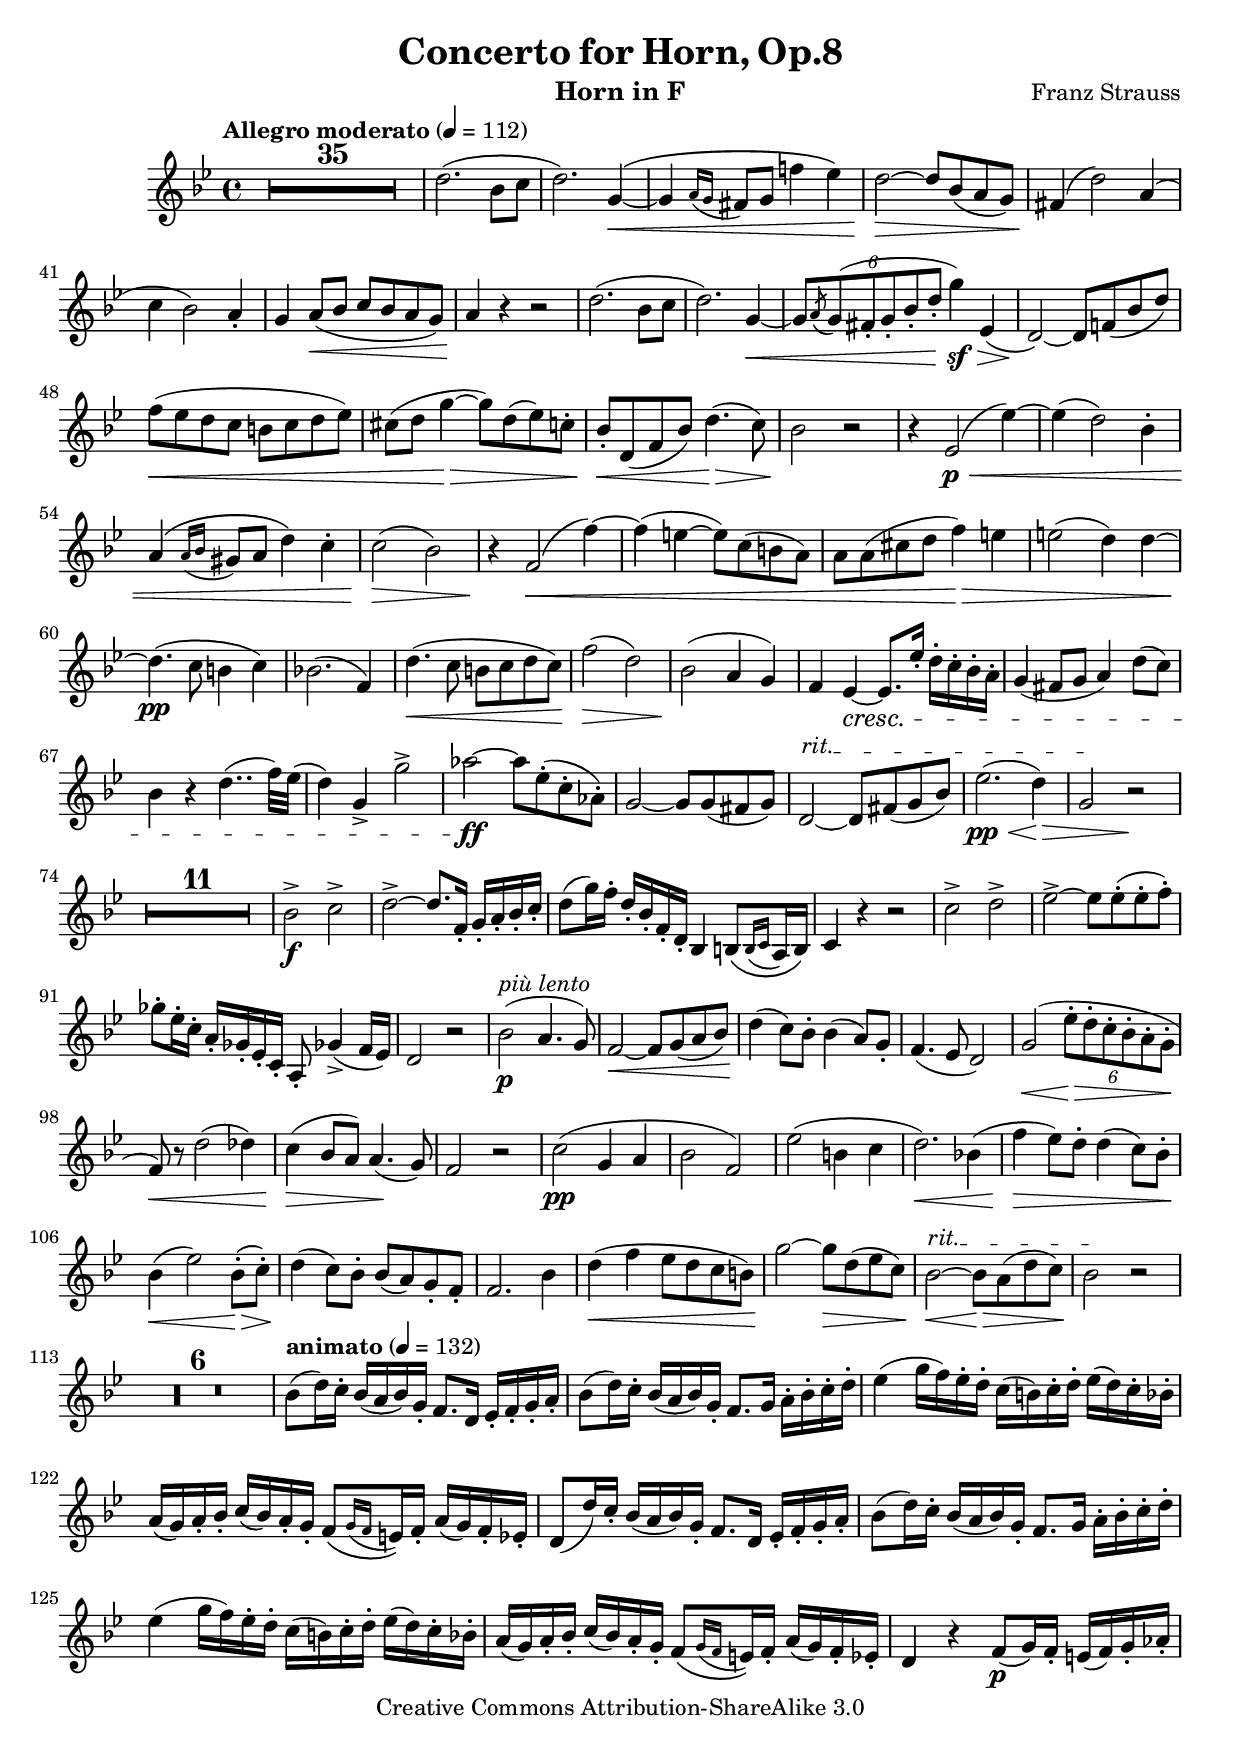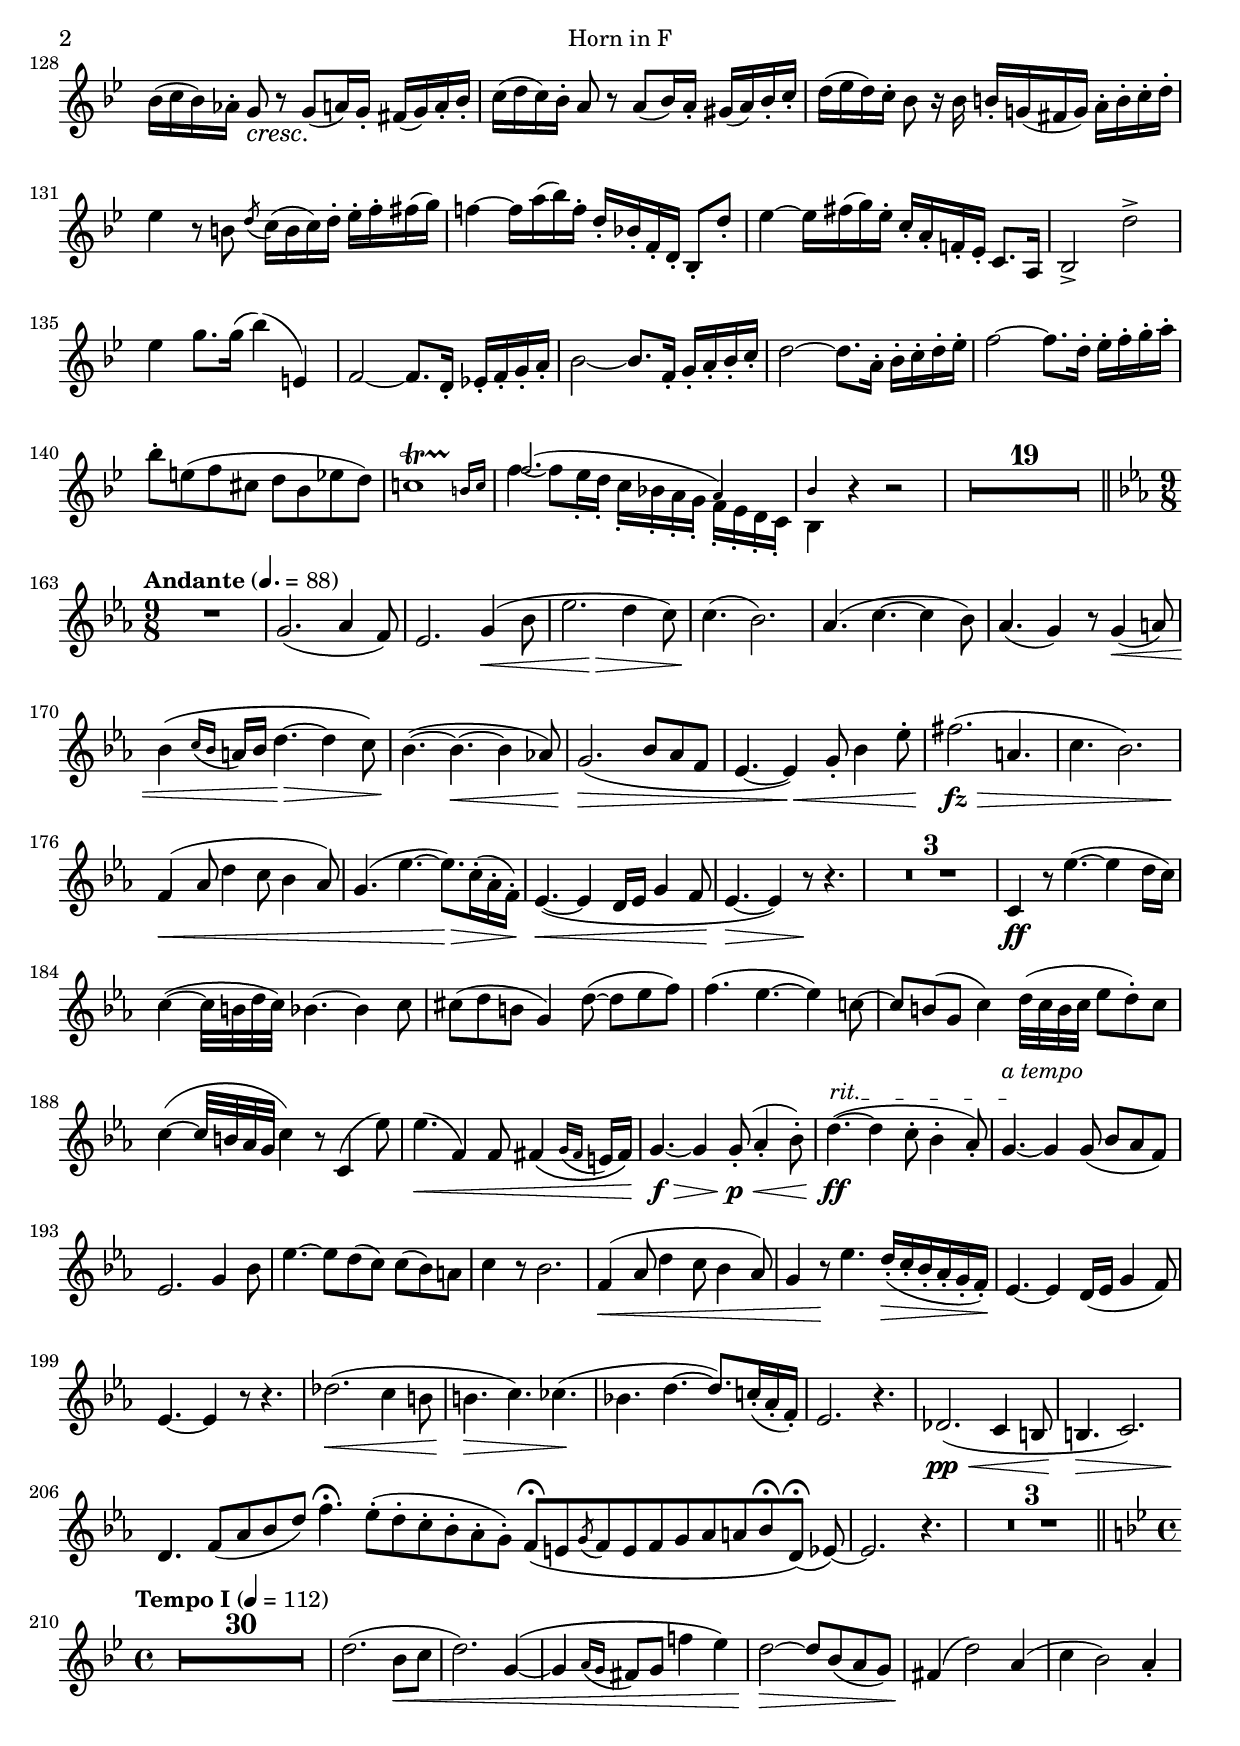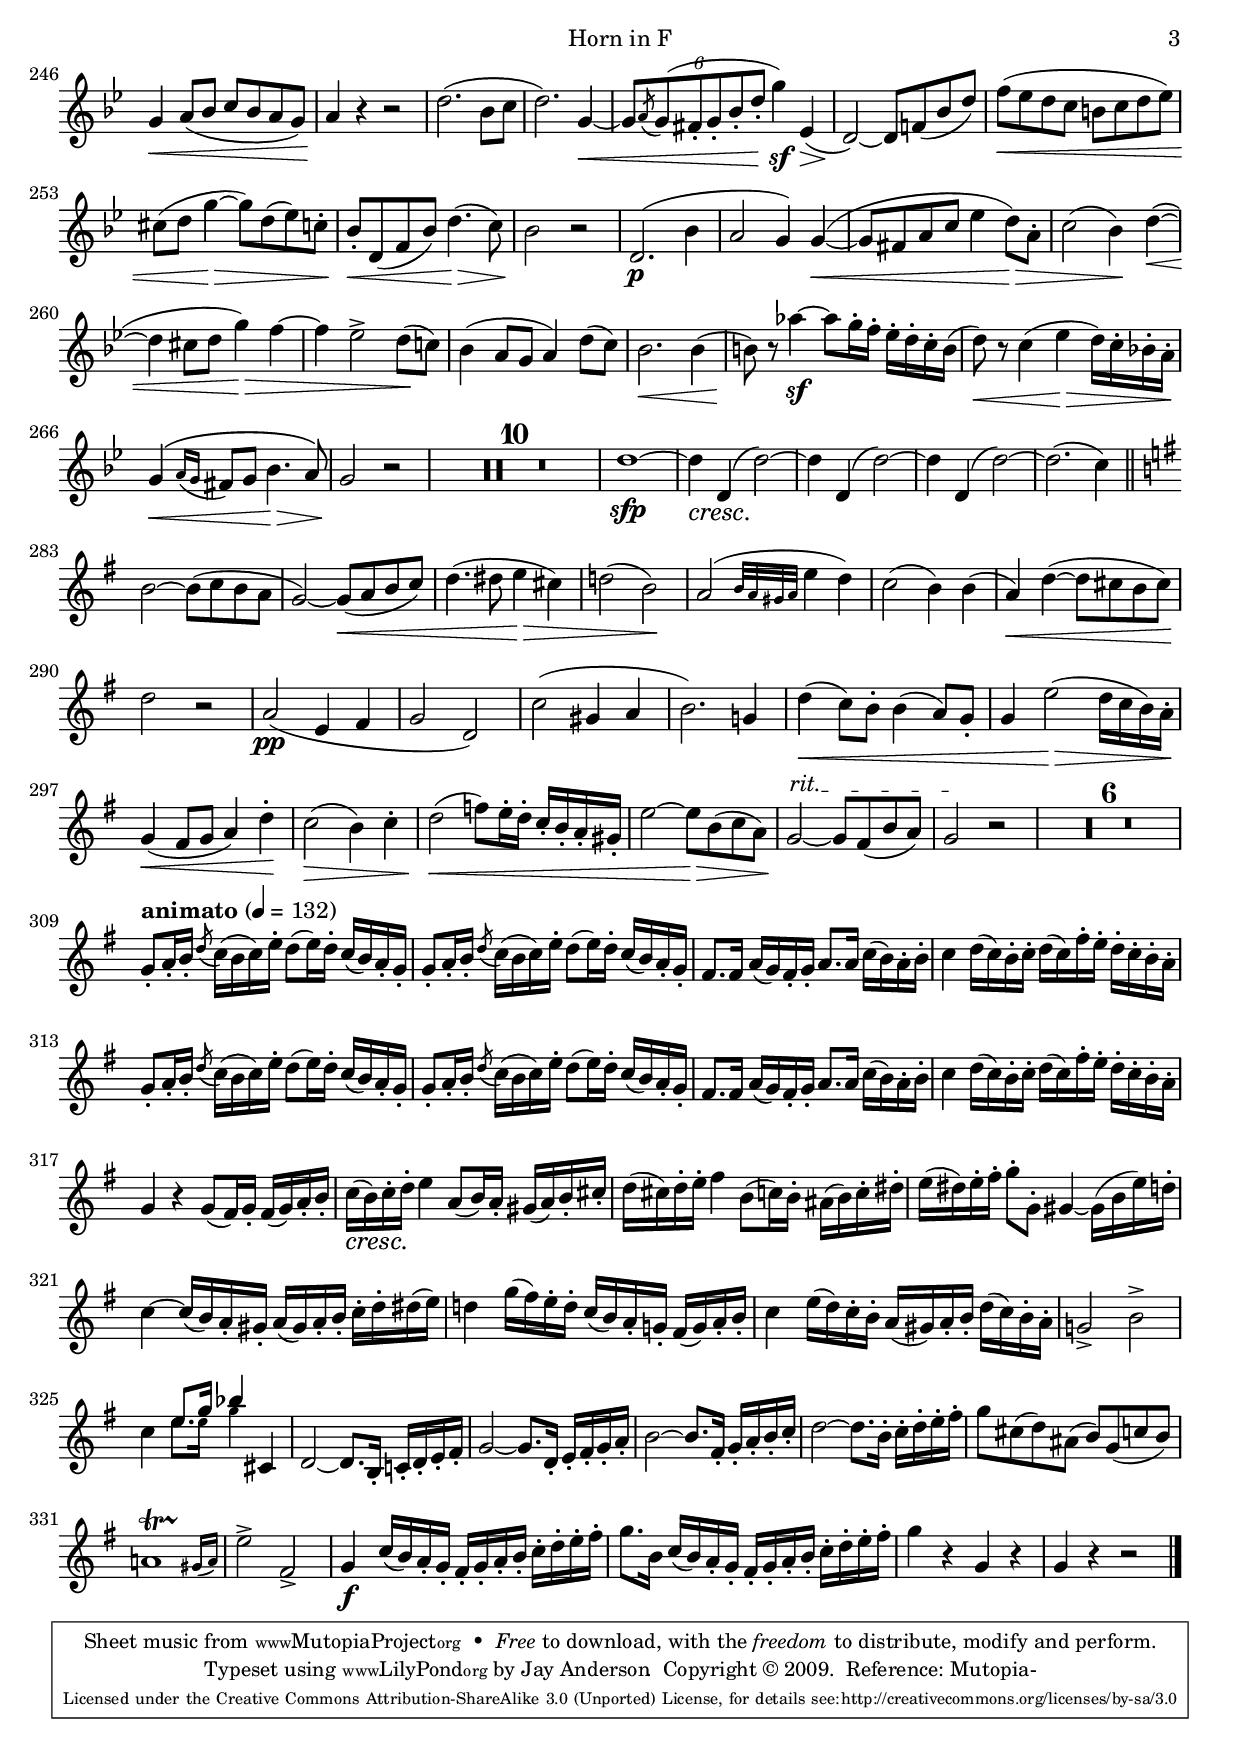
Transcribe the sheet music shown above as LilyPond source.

\version "2.12.2"

\version "2.12.2"

%Octave
#(define (octave-up m t)
 (let* ((octave (1- t))
      (new-note (ly:music-deep-copy m))
      (new-pitch (ly:make-pitch
        octave
        (ly:pitch-notename (ly:music-property m 'pitch))
        (ly:pitch-alteration (ly:music-property m 'pitch)))))
  (set! (ly:music-property new-note 'pitch) new-pitch)
  new-note))

#(define (octavize-chord elements t)
 (cond ((null? elements) elements)
     ((eq? (ly:music-property (car elements) 'name) 'NoteEvent)
       (cons (car elements)
             (cons (octave-up (car elements) t)
                   (octavize-chord (cdr elements) t))))
     (else (cons (car elements) (octavize-chord (cdr elements ) t)))))

#(define (octavize music t)
 (if (eq? (ly:music-property music 'name) 'EventChord)
       (ly:music-set-property! music 'elements (octavize-chord
(ly:music-property music 'elements) t)))
 music)

makeOctaves = #(define-music-function (parser location arg mus) (integer? ly:music?)
 (music-map (lambda (x) (octavize x arg)) mus))
%End octaves function

twox =  #(define-music-function (parser location x) (ly:music?)
#{
  \repeat unfold 2 $x
#})

fourx =  #(define-music-function (parser location x) (ly:music?)
#{
  \repeat unfold 4 $x
#})

sixx =  #(define-music-function (parser location x) (ly:music?)
#{
  \repeat unfold 6 $x
#})

eightx =  #(define-music-function (parser location x) (ly:music?)
#{
  \repeat unfold 8 $x
#})

piuLento = \markup {\italic {più lento}}
animato = \markup {\italic {animato}}
aTempo = \markup {\italic {a tempo}}

cadenzaRest = {R8*27}

outlineMvtI =
{
  \time 4/4
  \tempo "Allegro moderato" 4=112
  s1*35 |

  %solo
  s1*38 |

  %piano
  s1*11 |

  %solo
  s1*8 |

  %piu lento
  s1*18 |

  %rit
  s1*2 |

  %piano
  s1*6 |

  \tempo "animato" 4=132
  s1*25 |

  %piano
  s1*19 | \bar "||"
}

outlineMvtII =
{
  \time 9/8
  \tempo "Andante" 4.=88
  s4.*3*28 |

  %rit
  s4.*3 |

  %a tempo
  s4.*3*14 |

  %cadenza
  s8*27 \bar "|" %Cadenza time
  s4.*3*4 | \bar "||"
}

outlineMvtIII =
{
  \time 4/4
  \tempo "Tempo I" 4=112
  s1*30 |

  %solo
  s1*28 |

  %piano
  s1*10 |

  %solo
  s1*5 | \bar "||"

  %c major
  s1*18 |

  %rit
  s1*2 |

  %piano
  s1*6 |

  \tempo "animato" 4=132
  s1*28 | \bar "|."
}

outline =
{
  \outlineMvtI
  \outlineMvtII
  \outlineMvtIII
}

afterGraceFraction = #(cons 15 16)

\layout
{
  \context
  {
    \Score
    skipBars = ##t
    extraNatural = ##f
    \override PaperColumn #'keep-inside-line = ##t
    \override NonMusicalPaperColumn #'keep-inside-line = ##t
    autoAccidentals = #`(Staff ,(make-accidental-rule 'same-octave 0)
                               ,(make-accidental-rule 'any-octave 0)
                               ,(make-accidental-rule 'same-octave 1))
  }
}

\midi
{
  \context
  {
    \Voice
    \remove "Dynamic_performer"
  }
}

\version "2.12.2"

\version "2.12.2"

%Octave
#(define (octave-up m t)
 (let* ((octave (1- t))
      (new-note (ly:music-deep-copy m))
      (new-pitch (ly:make-pitch
        octave
        (ly:pitch-notename (ly:music-property m 'pitch))
        (ly:pitch-alteration (ly:music-property m 'pitch)))))
  (set! (ly:music-property new-note 'pitch) new-pitch)
  new-note))

#(define (octavize-chord elements t)
 (cond ((null? elements) elements)
     ((eq? (ly:music-property (car elements) 'name) 'NoteEvent)
       (cons (car elements)
             (cons (octave-up (car elements) t)
                   (octavize-chord (cdr elements) t))))
     (else (cons (car elements) (octavize-chord (cdr elements ) t)))))

#(define (octavize music t)
 (if (eq? (ly:music-property music 'name) 'EventChord)
       (ly:music-set-property! music 'elements (octavize-chord
(ly:music-property music 'elements) t)))
 music)

makeOctaves = #(define-music-function (parser location arg mus) (integer? ly:music?)
 (music-map (lambda (x) (octavize x arg)) mus))
%End octaves function

twox =  #(define-music-function (parser location x) (ly:music?)
#{
  \repeat unfold 2 $x
#})

fourx =  #(define-music-function (parser location x) (ly:music?)
#{
  \repeat unfold 4 $x
#})

sixx =  #(define-music-function (parser location x) (ly:music?)
#{
  \repeat unfold 6 $x
#})

eightx =  #(define-music-function (parser location x) (ly:music?)
#{
  \repeat unfold 8 $x
#})

piuLento = \markup {\italic {più lento}}
animato = \markup {\italic {animato}}
aTempo = \markup {\italic {a tempo}}

cadenzaRest = {R8*27}

outlineMvtI =
{
  \time 4/4
  \tempo "Allegro moderato" 4=112
  s1*35 |

  %solo
  s1*38 |

  %piano
  s1*11 |

  %solo
  s1*8 |

  %piu lento
  s1*18 |

  %rit
  s1*2 |

  %piano
  s1*6 |

  \tempo "animato" 4=132
  s1*25 |

  %piano
  s1*19 | \bar "||"
}

outlineMvtII =
{
  \time 9/8
  \tempo "Andante" 4.=88
  s4.*3*28 |

  %rit
  s4.*3 |

  %a tempo
  s4.*3*14 |

  %cadenza
  s8*27 \bar "|" %Cadenza time
  s4.*3*4 | \bar "||"
}

outlineMvtIII =
{
  \time 4/4
  \tempo "Tempo I" 4=112
  s1*30 |

  %solo
  s1*28 |

  %piano
  s1*10 |

  %solo
  s1*5 | \bar "||"

  %c major
  s1*18 |

  %rit
  s1*2 |

  %piano
  s1*6 |

  \tempo "animato" 4=132
  s1*28 | \bar "|."
}

outline =
{
  \outlineMvtI
  \outlineMvtII
  \outlineMvtIII
}

afterGraceFraction = #(cons 15 16)

\layout
{
  \context
  {
    \Score
    skipBars = ##t
    extraNatural = ##f
    \override PaperColumn #'keep-inside-line = ##t
    \override NonMusicalPaperColumn #'keep-inside-line = ##t
    autoAccidentals = #`(Staff ,(make-accidental-rule 'same-octave 0)
                               ,(make-accidental-rule 'any-octave 0)
                               ,(make-accidental-rule 'same-octave 1))
  }
}

\midi
{
  \context
  {
    \Voice
    \remove "Dynamic_performer"
  }
}


hornMvtI = \relative c''
{
  \key g \minor
  \transposition f
  R1*35 |
  d2.( bes8 c |
  d2.) g,4~\(\< |
  g \appoggiatura {a16[ g]} fis8 g f'4 ees\) |
  d2~\> d8 bes( a g) |
  fis4(\! d'2) a4( |
  c bes2) a4-. |
  g a8(\< bes c bes a g) |
  a4\! r r2 |
  d2.( bes8 c |
  d2.) g,4~\< |
  \times 4/6 {g8[ \acciaccatura a8 g( fis-. g-. bes-. d]-.} g4)\sf\> ees,(
  d2~)\! d8 f( bes d) |
  f(\< ees d c b c d ees) |
  cis( d g4~\> g8) d( ees) c-. |
  bes-.\< d,( f bes) d4.(\> c8) |
  bes2\! r |
  r4 ees,2(\p\< ees'4~) |
  ees( d2) bes4-. |
  a\( \appoggiatura {a16[ bes]} gis8 a d4\) c-. |
  c2(\> bes) |
  r4\! f2(\< f'4~) |
  f( e~ e8) c( b a) |
  a a( cis d f4)\> e |
  e2( d4) d~ |
  d4.(\pp c8 b4 c) |
  bes2.( f4) |
  d'4.(\< c8 b c d c) |
  f2(\> d) |
  bes2(\! a4 g) |
  \crescTextCresc
  f4 ees~\< ees8. ees'16-. d-. c-. bes-. a-. |
  \crescHairpin
  g4( fis8 g a4) d8( c) |
  bes4 r d4..( f32) ees( |
  d4) g,-> g'2-> |
  aes2~\ff aes8 ees-.( c-. aes-.) |
  g2~ g8 g( fis g) |
  \override TextSpanner #'(bound-details left text) = "rit."
  d2~\startTextSpan d8 fis( g bes) |
  ees2.(\pp\< d4)\> |
  g,2\stopTextSpan r\! |
  R1*11 |
  bes2->\f c-> |
  d2~-> d8. f,16-. g-. a-. bes-. c-. |
  d8( g16) f-. d-. bes-. f-. d-. bes4 b8[\( \appoggiatura {b16[ c]} a16 b]\) |
  c4 r r2 |
  c'2-> d-> |
  ees~-> ees8 ees-.( ees-. f-.) |
  ges8-. ees16-. c-. a-. ges-. ees-. c-. a8-. ges'!4->( f16 ees) |
  d2 r |
  bes'2(\p^\piuLento a4. g8) |
  f2~\< f8 g( a bes) |
  d4(\! c8) bes-. bes4( a8) g-. |
  f4.( ees8 d2) |
  g2(\< \times 4/6 {ees'8[-.\> d-. c-. bes-. a-. g]-.} |
  f8)\< r8 d'2( des4) |
  c4(\> bes8 a) a4.(\! g8) |
  f2 r |
  c'2(\pp g4 a |
  bes2 f) |
  ees'2( b4 c |
  d2.)\< bes4( |
  f'4\> ees8) d-. d4( c8) bes-. |
  bes4(\< ees2) bes8-.(\> c-.) |
  d4(\! c8) bes-. bes( a) g-. f-. |
  f2. bes4 |
  d(\< f ees8 d c b) |
  g'2~\! g8\> d( ees c) |
  bes2~\<\startTextSpan bes8\> a( d c) |
  bes2\!\stopTextSpan r |
  R1*6 |
  bes8( d16) c-. bes( a bes) g-. f8. d16 ees-. f-. g-. a-. |
  bes8( d16) c-. bes( a bes) g-. f8. g16 a-. bes-. c-. d-. |
  ees4( g16 f) ees-. d-. c( b) c-. d-. ees( d) c-. bes-. |
  a( g) a-. bes-. c( bes) a-. g-. f8[\( \appoggiatura {g16[ f]} e16\) f]-. a( g) f-. ees-. |
  d8( d'16) c-. bes( a bes) g-. f8. d16 ees-. f-. g-. a-. |
  bes8( d16) c-. bes( a bes) g-. f8. g16 a-. bes-. c-. d-. |
  ees4( g16 f) ees-. d-. c( b) c-. d-. ees( d) c-. bes-. |
  a( g) a-. bes-. c( bes) a-. g-. f8[\( \appoggiatura {g16[ f]} e16\) f]-. a( g) f-. ees-. |
  d4 r f8(\p g16) f-. e( f) g-. aes-. |
  \override DynamicTextSpanner #'dash-period = #-1.0
  \crescTextCresc
  bes( c bes) aes-. g8\< r g( a16) g-. fis( g) a-. bes-. |
  c( d c) bes-. a8 r a( bes16) a-. gis( a) bes-. c-. |
  d( ees d) c-. bes8 r16 bes b-. g( fis g) a-. b-. c-. d-. |
  ees4\! r8 b \acciaccatura d8 c16( b c) d-. ees-. f-. fis( g) |
  f4~ f16 a( bes) f-. d-. bes-. f-. d-. bes8-. d'-. |
  ees4~ ees16 fis( g) ees-. c-. a-. f-. ees-. c8. a16 |
  bes2-> d'-> |
  ees4 g8. g16( bes4)( e,,) |
  f2~ f8. d16-. ees-. f-. g-. a-. |
  bes2~ bes8. f16-. g-. a-. bes-. c-. |
  d2~ d8. a16-. bes-. c-. d-. ees-. |
  f2~ f8. d16-. ees-. f-. g-. a-. |
  bes8-. e,( f cis d bes ees d) |
  \afterGrace c1\startTrillSpan {b16[\stopTrillSpan c]} |
  <<
    {
      \voiceTwo
      f4~ f8 ees16-. d-. c-. bes-. a-. g-. f-. ees-. d-. c-. |
      bes4
    }
    \new Voice
    {
      \voiceOne
      \override NoteHead #'font-size = #-3
      f''2.( a,4) |
      bes4
      \revert NoteHead #'font-size
    }
  >>
  \oneVoice
  r4 r2 |
  R1*19 |
}

hornMvtII = \relative c''
{
  \transposition f
  \key ees \major
  R4.*3 |
  g2.( aes4 f8) |
  \crescHairpin
  ees2. g4(\< bes8 |
  << {s4. s\>} {ees2.} >> d4 c8) |
  c4.(\! bes2.) |
  aes4.( c~ c4 bes8) |
  aes4.( g4) r8 g4(\< a8) |
  bes4\( \appoggiatura {c16[ bes]} a16 bes d4.~\> d4 c8\) |
  bes4.~(\! bes~\< bes4 aes8) |
  g2.(\> bes8 aes f |
  ees4.~ ees4)\< g8-. bes4 ees8-. |
  fis2.(\fz\> a,4. |
  c bes2.) |
  f4(\< aes8 d4 c8 bes4 aes8) |
  g4.( ees'~ ees8.)\> c16-.( aes-. f-.) |
  ees4.~(\< ees4 d16 ees g4 f8 |
  ees4.~\> ees4) r8\! r4. |
  R4.*3*3 |
  c4\ff r8 ees'4.~( ees4 d16 c) |
  c4~( c32 b d c) bes4.~ bes4 c8 |
  cis8( d b g4) d'8~( d ees f) |
  f4.( ees~ ees4) c8~ |
  c b( g c4) d32( c b c ees8 d-.) c |
  c4~( c32 b aes g c4) r8 c,4( ees'8) |
  ees4.(\< f,4) f8 fis4\( \appoggiatura {g16[ fis]} e16 fis\) |
  g4.~\f\> g4 g8-.(\p\< aes4-. bes8-.) |
  \override TextSpanner #'(bound-details left text) = "rit."
  d4.~(\ff\startTextSpan d4 c8-. bes4-. aes8-.) |
  g4.~\!\stopTextSpan^\aTempo g4 g8( bes aes f) |
  ees2. g4 bes8 |
  ees4.~ ees8 d( c) c( bes) a |
  c4 r8 bes2. |
  f4(\< aes8 d4 c8 bes4 aes8) |
  g4 r8\! ees'4. d16-.(\> c-. bes-. aes-. g-. f-.) |
  ees4.~\! ees4 d16( ees g4 f8) |
  ees4.~ ees4 r8 r4. |
  des'2.(\< c4 b8 |
  b4.\> c) ces(\! |
  bes d~ d8.) c16-.( aes-. f-.) |
  ees2. r4. |
  des2.(\pp\< c4 b8 |
  b4.\> c2.) |
  \cadenzaOn
  d4.\! f8[( aes bes d]) f4.\fermata ees8[-.( d-. c-. bes-. aes-. g]-.) f[\(\fermata e \acciaccatura g8 f8 e f g aes a bes\fermata d,]\)(\fermata ees~)
  \cadenzaOff
  ees2. r4. |
  R4.*3*3 |
}

hornMvtIII = \relative c''
{
  \transposition f
  \key g \minor
  R1*30 |
  d2.( bes8\< c |
  d2.) g,4~\( |
  g \appoggiatura {a16[ g]} fis8 g f'4 ees\) |
  d2~\> d8 bes( a g) |
  fis4(\! d'2) a4( |
  c bes2) a4-. |
  g4\< a8( bes c bes a g) |
  a4\! r r2 |
  d2.( bes8 c |
  d2.) g,4~\< |
  \times 4/6 {g8[ \acciaccatura a8 g( fis-. g-. bes-. d]-.} g4)\sf\> ees,(
  d2~)\! d8 f( bes d) |
  f(\< ees d c b c d ees) |
  cis( d g4~\> g8) d( ees) c-. |
  bes-.\< d,( f bes) d4.(\> c8) |
  bes2\! r |
  d,2.(\p bes'4 |
  a2 g4) g~(\< |
  g8 fis a c ees4 d8)\> a-. |
  c2( bes4)\! d~(\< |
  d cis8 d g4)\> f~ |
  f ees2-> d8(\! c) |
  bes4( a8 g a4) d8( c) |
  bes2.\< bes4( |
  b8)\! r aes'4~\sf aes8 g16-. f-. ees-. d-. c-. b( |
  d8)\< r c4( ees\> d16) c-. bes-. a-. |
  g4\(\< \appoggiatura {a16[ g]} fis8 g bes4.\> a8\) |
  g2\! r |
  R1*10 |
  d'1~\sfp |
  \override DynamicTextSpanner #'dash-period = #-1.0
  \crescTextCresc
  d4\< d,( d'2~) |
  d4 d,( d'2~) |
  d4 d,( d'2~) |
  d2.( c4) |

  \key g \major
  b2~\! b8( c b a |
  \crescHairpin
  g2~) g8(\< a b c) |
  d4.( dis8 e4\> cis) |
  d2( b)\! |
  a2( \grace {b32[ a gis a]} e'4 d) |
  c2( b4) b( |
  a)\< d~( d8 cis b cis) |
  d2\! r |
  a2(\pp e4 fis |
  g2 d) |
  c'2( gis4 a |
  b2.) g4 |
  d'(\< c8) b-. b4( a8) g-. |
  g4 e'2(\> d16 c b) a-. |
  g4(\< fis8 g a4) d-.\! |
  c2(\> b4) c-. |
  d2(\< f8) e16-. d-. c-. b-. a-. gis-. |
  e'2~ e8\> b( c a) |
  \override TextSpanner #'(bound-details left text) = "rit."
  g2~\!\startTextSpan g8 fis( b a) |
  g2\stopTextSpan r |
  R1*6 |
  \repeat unfold 2
  {
    \repeat unfold 2
    {
      g8-. a16-. b-. \acciaccatura d8 c16( b c) e-. d8( e16) d-. c( b) a-. g-. |
    }
    fis8. fis16 a( g) fis-. g-. a8. a16 c( b) a-. b-. |
    c4 d16( c) b-. c-. d( c) fis-. e-. d-. c-. b-. a-. |
  }
  g4 r g8( fis16) g-. fis( g) a-. b-. |
  \crescTextCresc
  c(\< b) c-. d-. e4 a,8( b16) a-. gis( a) b-. cis-. |
  d( cis) d-. e-. fis4 b,8( c16) b-. ais( b) c-. dis-. |
  e( dis) e-. fis-. g8-. g,-. gis4~ gis16( b e) d-. |
  c4~ c16( b) a-. gis-. a( gis) a-. b-. c-. d-. dis( e) |
  d4 g16( fis) e-. d-. c( b) a-. g-. fis( g) a-. b-. |
  c4 e16( d) c-. b-. a( gis) a-. b-. d( c) b-. a-. |
  g2-> b-> |
  c4
  <<
    {
      \voiceOne
      e8. g16 bes4
    }
    \new Voice
    {
      \voiceTwo
      \override NoteHead #'font-size = #-3
      e,8. e16 g4
      \revert NoteHead #'font-size
    }
  >> \oneVoice
  cis,, |
  d2~ d8. b16-. c-. d-. e-. fis-. |
  g2~ g8. d16-. e-. fis-. g-. a-. |
  b2~ b8. fis16-. g-. a-. b-. c-. |
  d2~ d8. b16-. c-. d-. e-. fis-. |
  g8 cis,( d) ais( b) g( c b) |
  \crescHairpin
  \afterGrace a1\startTrillSpan {gis16[(\stopTrillSpan a])} |
  e'2-> fis,-> |
  g4\f c16( b) a-. g-. fis-. g-. a-. b-. c-. d-. e-. fis-. |
  g8. b,16 c( b) a-. g-. fis-. g-. a-. b-. c-. d-. e-. fis-. |
  g4 r g, r |
  g r r2 |
}

horn =
{
  \hornMvtI
  \hornMvtII
  \hornMvtIII
}



\paper
{
  ragged-last-bottom = ##f
}

instrument = "Horn in F"

\include "header.lyi"

\score
{
  \new Staff << \outline \horn >>
}
